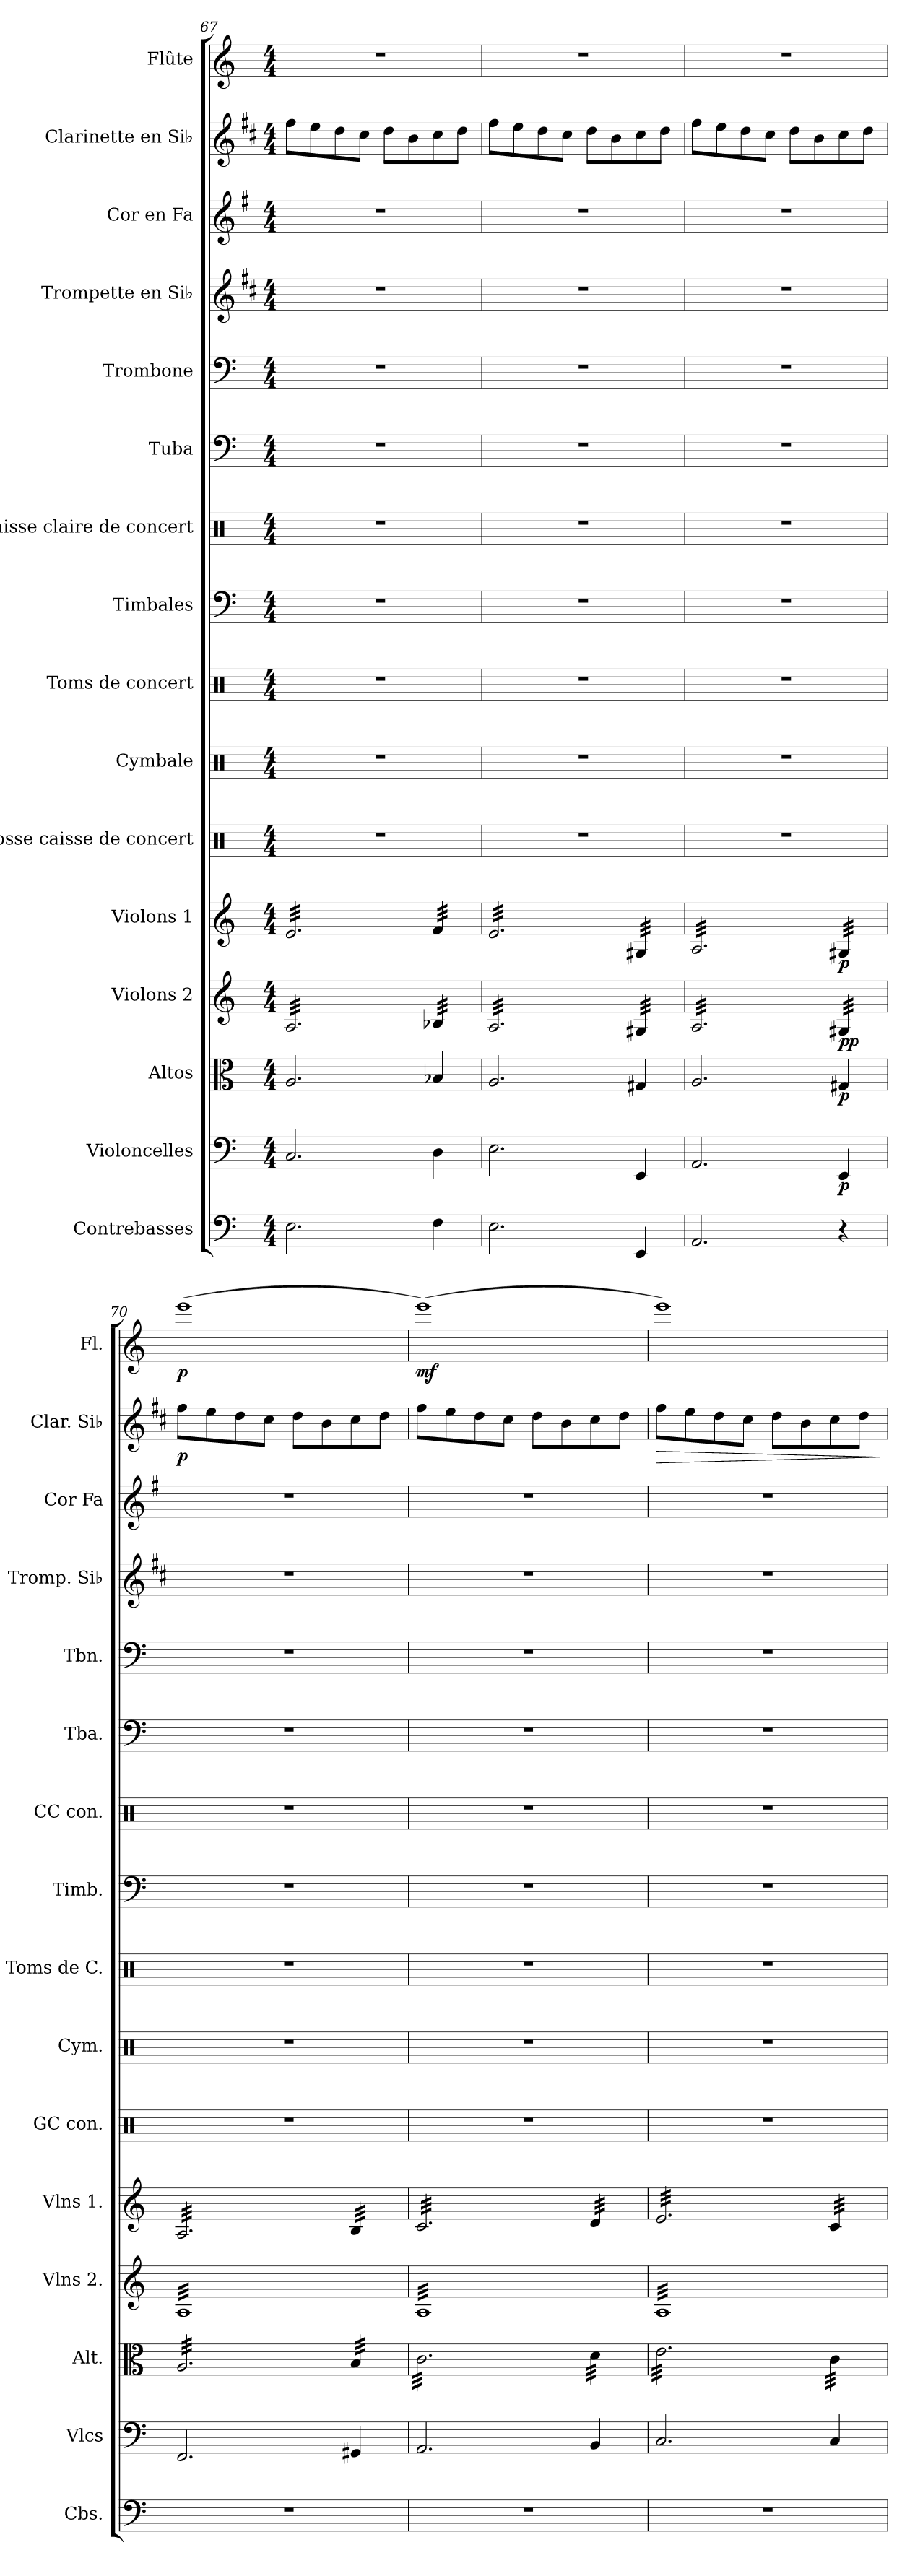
**kern	**kern	**dynam	**kern	**dynam	**kern	**dynam	**kern	**dynam	**kern	**kern	**kern	**kern	**kern	**kern	**kern	**kern	**kern	**kern	**dynam	**kern	**dynam
*part16	*part15	*part15	*part14	*part14	*part13	*part13	*part12	*part12	*part11	*part10	*part9	*part8	*part7	*part6	*part5	*part4	*part3	*part2	*part2	*part1	*part1
*staff16	*staff15	*staff15	*staff14	*staff14	*staff13	*staff13	*staff12	*staff12	*staff11	*staff10	*staff9	*staff8	*staff7	*staff6	*staff5	*staff4	*staff3	*staff2	*staff2	*staff1	*staff1
*I"Contrebasses	*I"Violoncelles	*	*I"Altos	*	*I"Violons 2	*	*I"Violons 1	*	*I"Grosse caisse de concert	*I"Cymbale	*I"Toms de concert	*I"Timbales	*I"Caisse claire de concert	*I"Tuba	*I"Trombone	*I"Trompette en Si♭	*I"Cor en Fa	*I"Clarinette en Si♭	*	*I"Flûte	*
*I'Cbs.	*I'Vlcs	*	*I'Alt.	*	*I'Vlns 2.	*	*I'Vlns 1.	*	*I'GC con.	*I'Cym.	*I'Toms de C.	*I'Timb.	*I'CC con.	*I'Tba.	*I'Tbn.	*I'Tromp. Si♭	*I'Cor Fa	*I'Clar. Si♭	*	*I'Fl.	*
!!LO:PB:g=z
*clefF4	*clefF4	*	*clefC3	*	*clefG2	*	*clefG2	*	*clefX	*clefX	*clefX	*clefF4	*clefX	*clefF4	*clefF4	*clefG2	*clefG2	*clefG2	*	*clefG2	*
*ITrd7c12	*	*	*	*	*	*	*	*	*	*	*	*	*	*	*	*ITrd1c2	*ITrd4c7	*ITrd1c2	*	*	*
*k[]	*k[]	*	*k[]	*	*k[]	*	*k[]	*	*k[]	*k[]	*k[]	*k[]	*k[]	*k[]	*k[]	*k[]	*k[]	*k[]	*	*k[]	*
*M4/4	*M4/4	*	*M4/4	*	*M4/4	*	*M4/4	*	*M4/4	*M4/4	*M4/4	*M4/4	*M4/4	*M4/4	*M4/4	*M4/4	*M4/4	*M4/4	*	*M4/4	*
=67	=67	=67	=67	=67	=67	=67	=67	=67	=67	=67	=67	=67	=67	=67	=67	=67	=67	=67	=67	=67	=67
*	*	*	*	*	*tremolo	*	*	*	*	*	*	*	*	*	*	*	*	*	*	*	*
*	*	*	*	*	*	*	*tremolo	*	*	*	*	*	*	*	*	*	*	*	*	*	*
2.EE\	2.C/	.	2.A/	.	32A/LLL	.	32e/LLL	.	1r	1r	1r	1r	1r	1r	1r	1r	1r	8ee\L	.	1r	.
.	.	.	.	.	32A/	.	32e/	.	.	.	.	.	.	.	.	.	.	.	.	.	.
.	.	.	.	.	32A/	.	32e/	.	.	.	.	.	.	.	.	.	.	.	.	.	.
.	.	.	.	.	32A/	.	32e/	.	.	.	.	.	.	.	.	.	.	.	.	.	.
.	.	.	.	.	32A/	.	32e/	.	.	.	.	.	.	.	.	.	.	8dd\	.	.	.
.	.	.	.	.	32A/	.	32e/	.	.	.	.	.	.	.	.	.	.	.	.	.	.
.	.	.	.	.	32A/	.	32e/	.	.	.	.	.	.	.	.	.	.	.	.	.	.
.	.	.	.	.	32A/	.	32e/	.	.	.	.	.	.	.	.	.	.	.	.	.	.
.	.	.	.	.	32A/	.	32e/	.	.	.	.	.	.	.	.	.	.	8cc\	.	.	.
.	.	.	.	.	32A/	.	32e/	.	.	.	.	.	.	.	.	.	.	.	.	.	.
.	.	.	.	.	32A/	.	32e/	.	.	.	.	.	.	.	.	.	.	.	.	.	.
.	.	.	.	.	32A/	.	32e/	.	.	.	.	.	.	.	.	.	.	.	.	.	.
.	.	.	.	.	32A/	.	32e/	.	.	.	.	.	.	.	.	.	.	8b\J	.	.	.
.	.	.	.	.	32A/	.	32e/	.	.	.	.	.	.	.	.	.	.	.	.	.	.
.	.	.	.	.	32A/	.	32e/	.	.	.	.	.	.	.	.	.	.	.	.	.	.
.	.	.	.	.	32A/	.	32e/	.	.	.	.	.	.	.	.	.	.	.	.	.	.
.	.	.	.	.	32A/	.	32e/	.	.	.	.	.	.	.	.	.	.	8cc\L	.	.	.
.	.	.	.	.	32A/	.	32e/	.	.	.	.	.	.	.	.	.	.	.	.	.	.
.	.	.	.	.	32A/	.	32e/	.	.	.	.	.	.	.	.	.	.	.	.	.	.
.	.	.	.	.	32A/	.	32e/	.	.	.	.	.	.	.	.	.	.	.	.	.	.
.	.	.	.	.	32A/	.	32e/	.	.	.	.	.	.	.	.	.	.	8a\	.	.	.
.	.	.	.	.	32A/	.	32e/	.	.	.	.	.	.	.	.	.	.	.	.	.	.
.	.	.	.	.	32A/	.	32e/	.	.	.	.	.	.	.	.	.	.	.	.	.	.
.	.	.	.	.	32A/JJJ	.	32e/JJJ	.	.	.	.	.	.	.	.	.	.	.	.	.	.
4FF\	4D\	.	4B-X/	.	32B-X/LLL	.	32f/LLL	.	.	.	.	.	.	.	.	.	.	8b\	.	.	.
.	.	.	.	.	32B-X/	.	32f/	.	.	.	.	.	.	.	.	.	.	.	.	.	.
.	.	.	.	.	32B-X/	.	32f/	.	.	.	.	.	.	.	.	.	.	.	.	.	.
.	.	.	.	.	32B-X/	.	32f/	.	.	.	.	.	.	.	.	.	.	.	.	.	.
.	.	.	.	.	32B-X/	.	32f/	.	.	.	.	.	.	.	.	.	.	8cc\J	.	.	.
.	.	.	.	.	32B-X/	.	32f/	.	.	.	.	.	.	.	.	.	.	.	.	.	.
.	.	.	.	.	32B-X/	.	32f/	.	.	.	.	.	.	.	.	.	.	.	.	.	.
.	.	.	.	.	32B-X/JJJ	.	32f/JJJ	.	.	.	.	.	.	.	.	.	.	.	.	.	.
=68	=68	=68	=68	=68	=68	=68	=68	=68	=68	=68	=68	=68	=68	=68	=68	=68	=68	=68	=68	=68	=68
2.EE\	2.E\	.	2.A/	.	32A/LLL	.	32e/LLL	.	1r	1r	1r	1r	1r	1r	1r	1r	1r	8ee\L	.	1r	.
.	.	.	.	.	32A/	.	32e/	.	.	.	.	.	.	.	.	.	.	.	.	.	.
.	.	.	.	.	32A/	.	32e/	.	.	.	.	.	.	.	.	.	.	.	.	.	.
.	.	.	.	.	32A/	.	32e/	.	.	.	.	.	.	.	.	.	.	.	.	.	.
.	.	.	.	.	32A/	.	32e/	.	.	.	.	.	.	.	.	.	.	8dd\	.	.	.
.	.	.	.	.	32A/	.	32e/	.	.	.	.	.	.	.	.	.	.	.	.	.	.
.	.	.	.	.	32A/	.	32e/	.	.	.	.	.	.	.	.	.	.	.	.	.	.
.	.	.	.	.	32A/	.	32e/	.	.	.	.	.	.	.	.	.	.	.	.	.	.
.	.	.	.	.	32A/	.	32e/	.	.	.	.	.	.	.	.	.	.	8cc\	.	.	.
.	.	.	.	.	32A/	.	32e/	.	.	.	.	.	.	.	.	.	.	.	.	.	.
.	.	.	.	.	32A/	.	32e/	.	.	.	.	.	.	.	.	.	.	.	.	.	.
.	.	.	.	.	32A/	.	32e/	.	.	.	.	.	.	.	.	.	.	.	.	.	.
.	.	.	.	.	32A/	.	32e/	.	.	.	.	.	.	.	.	.	.	8b\J	.	.	.
.	.	.	.	.	32A/	.	32e/	.	.	.	.	.	.	.	.	.	.	.	.	.	.
.	.	.	.	.	32A/	.	32e/	.	.	.	.	.	.	.	.	.	.	.	.	.	.
.	.	.	.	.	32A/	.	32e/	.	.	.	.	.	.	.	.	.	.	.	.	.	.
.	.	.	.	.	32A/	.	32e/	.	.	.	.	.	.	.	.	.	.	8cc\L	.	.	.
.	.	.	.	.	32A/	.	32e/	.	.	.	.	.	.	.	.	.	.	.	.	.	.
.	.	.	.	.	32A/	.	32e/	.	.	.	.	.	.	.	.	.	.	.	.	.	.
.	.	.	.	.	32A/	.	32e/	.	.	.	.	.	.	.	.	.	.	.	.	.	.
.	.	.	.	.	32A/	.	32e/	.	.	.	.	.	.	.	.	.	.	8a\	.	.	.
.	.	.	.	.	32A/	.	32e/	.	.	.	.	.	.	.	.	.	.	.	.	.	.
.	.	.	.	.	32A/	.	32e/	.	.	.	.	.	.	.	.	.	.	.	.	.	.
.	.	.	.	.	32A/JJJ	.	32e/JJJ	.	.	.	.	.	.	.	.	.	.	.	.	.	.
4EEE/	4EE/	.	4G#X/	.	32G#X/LLL	.	32G#X/LLL	.	.	.	.	.	.	.	.	.	.	8b\	.	.	.
.	.	.	.	.	32G#X/	.	32G#X/	.	.	.	.	.	.	.	.	.	.	.	.	.	.
.	.	.	.	.	32G#X/	.	32G#X/	.	.	.	.	.	.	.	.	.	.	.	.	.	.
.	.	.	.	.	32G#X/	.	32G#X/	.	.	.	.	.	.	.	.	.	.	.	.	.	.
.	.	.	.	.	32G#X/	.	32G#X/	.	.	.	.	.	.	.	.	.	.	8cc\J	.	.	.
.	.	.	.	.	32G#X/	.	32G#X/	.	.	.	.	.	.	.	.	.	.	.	.	.	.
.	.	.	.	.	32G#X/	.	32G#X/	.	.	.	.	.	.	.	.	.	.	.	.	.	.
.	.	.	.	.	32G#X/JJJ	.	32G#X/JJJ	.	.	.	.	.	.	.	.	.	.	.	.	.	.
=69	=69	=69	=69	=69	=69	=69	=69	=69	=69	=69	=69	=69	=69	=69	=69	=69	=69	=69	=69	=69	=69
2.AAA/	2.AA/	.	2.A/	.	32A/LLL	.	32A/LLL	.	1r	1r	1r	1r	1r	1r	1r	1r	1r	8ee\L	.	1r	.
.	.	.	.	.	32A/	.	32A/	.	.	.	.	.	.	.	.	.	.	.	.	.	.
.	.	.	.	.	32A/	.	32A/	.	.	.	.	.	.	.	.	.	.	.	.	.	.
.	.	.	.	.	32A/	.	32A/	.	.	.	.	.	.	.	.	.	.	.	.	.	.
.	.	.	.	.	32A/	.	32A/	.	.	.	.	.	.	.	.	.	.	8dd\	.	.	.
.	.	.	.	.	32A/	.	32A/	.	.	.	.	.	.	.	.	.	.	.	.	.	.
.	.	.	.	.	32A/	.	32A/	.	.	.	.	.	.	.	.	.	.	.	.	.	.
.	.	.	.	.	32A/	.	32A/	.	.	.	.	.	.	.	.	.	.	.	.	.	.
.	.	.	.	.	32A/	.	32A/	.	.	.	.	.	.	.	.	.	.	8cc\	.	.	.
.	.	.	.	.	32A/	.	32A/	.	.	.	.	.	.	.	.	.	.	.	.	.	.
.	.	.	.	.	32A/	.	32A/	.	.	.	.	.	.	.	.	.	.	.	.	.	.
.	.	.	.	.	32A/	.	32A/	.	.	.	.	.	.	.	.	.	.	.	.	.	.
.	.	.	.	.	32A/	.	32A/	.	.	.	.	.	.	.	.	.	.	8b\J	.	.	.
.	.	.	.	.	32A/	.	32A/	.	.	.	.	.	.	.	.	.	.	.	.	.	.
.	.	.	.	.	32A/	.	32A/	.	.	.	.	.	.	.	.	.	.	.	.	.	.
.	.	.	.	.	32A/	.	32A/	.	.	.	.	.	.	.	.	.	.	.	.	.	.
.	.	.	.	.	32A/	.	32A/	.	.	.	.	.	.	.	.	.	.	8cc\L	.	.	.
.	.	.	.	.	32A/	.	32A/	.	.	.	.	.	.	.	.	.	.	.	.	.	.
.	.	.	.	.	32A/	.	32A/	.	.	.	.	.	.	.	.	.	.	.	.	.	.
.	.	.	.	.	32A/	.	32A/	.	.	.	.	.	.	.	.	.	.	.	.	.	.
.	.	.	.	.	32A/	.	32A/	.	.	.	.	.	.	.	.	.	.	8a\	.	.	.
.	.	.	.	.	32A/	.	32A/	.	.	.	.	.	.	.	.	.	.	.	.	.	.
.	.	.	.	.	32A/	.	32A/	.	.	.	.	.	.	.	.	.	.	.	.	.	.
.	.	.	.	.	32A/JJJ	.	32A/JJJ	.	.	.	.	.	.	.	.	.	.	.	.	.	.
!	!	!LO:DY:b	!	!LO:DY:b	!	!LO:DY:b	!	!LO:DY:b	!	!	!	!	!	!	!	!	!	!	!	!	!
4r	4EE/	p	4G#X/	p	32G#X/LLL	pp	32G#X/LLL	p	.	.	.	.	.	.	.	.	.	8b\	.	.	.
.	.	.	.	.	32G#X/	.	32G#X/	.	.	.	.	.	.	.	.	.	.	.	.	.	.
.	.	.	.	.	32G#X/	.	32G#X/	.	.	.	.	.	.	.	.	.	.	.	.	.	.
.	.	.	.	.	32G#X/	.	32G#X/	.	.	.	.	.	.	.	.	.	.	.	.	.	.
.	.	.	.	.	32G#X/	.	32G#X/	.	.	.	.	.	.	.	.	.	.	8cc\J	.	.	.
.	.	.	.	.	32G#X/	.	32G#X/	.	.	.	.	.	.	.	.	.	.	.	.	.	.
.	.	.	.	.	32G#X/	.	32G#X/	.	.	.	.	.	.	.	.	.	.	.	.	.	.
.	.	.	.	.	32G#X/JJJ	.	32G#X/JJJ	.	.	.	.	.	.	.	.	.	.	.	.	.	.
=70	=70	=70	=70	=70	=70	=70	=70	=70	=70	=70	=70	=70	=70	=70	=70	=70	=70	=70	=70	=70	=70
!	!	!	!	!	!	!	!	!	!	!	!	!	!	!	!	!	!	!	!LO:DY:b	!	!LO:DY:b
*	*	*	*tremolo	*	*	*	*	*	*	*	*	*	*	*	*	*	*	*	*	*	*
1r	2.FF/	.	32A/LLL	.	32ALLL	.	32A/LLL	.	1r	1r	1r	1r	1r	1r	1r	1r	1r	8ee\L	p	(>1eee	p
.	.	.	32A/	.	32A	.	32A/	.	.	.	.	.	.	.	.	.	.	.	.	.	.
.	.	.	32A/	.	32A	.	32A/	.	.	.	.	.	.	.	.	.	.	.	.	.	.
.	.	.	32A/	.	32A	.	32A/	.	.	.	.	.	.	.	.	.	.	.	.	.	.
.	.	.	32A/	.	32A	.	32A/	.	.	.	.	.	.	.	.	.	.	8dd\	.	.	.
.	.	.	32A/	.	32A	.	32A/	.	.	.	.	.	.	.	.	.	.	.	.	.	.
.	.	.	32A/	.	32A	.	32A/	.	.	.	.	.	.	.	.	.	.	.	.	.	.
.	.	.	32A/	.	32A	.	32A/	.	.	.	.	.	.	.	.	.	.	.	.	.	.
.	.	.	32A/	.	32A	.	32A/	.	.	.	.	.	.	.	.	.	.	8cc\	.	.	.
.	.	.	32A/	.	32A	.	32A/	.	.	.	.	.	.	.	.	.	.	.	.	.	.
.	.	.	32A/	.	32A	.	32A/	.	.	.	.	.	.	.	.	.	.	.	.	.	.
.	.	.	32A/	.	32A	.	32A/	.	.	.	.	.	.	.	.	.	.	.	.	.	.
.	.	.	32A/	.	32A	.	32A/	.	.	.	.	.	.	.	.	.	.	8b\J	.	.	.
.	.	.	32A/	.	32A	.	32A/	.	.	.	.	.	.	.	.	.	.	.	.	.	.
.	.	.	32A/	.	32A	.	32A/	.	.	.	.	.	.	.	.	.	.	.	.	.	.
.	.	.	32A/	.	32A	.	32A/	.	.	.	.	.	.	.	.	.	.	.	.	.	.
.	.	.	32A/	.	32A	.	32A/	.	.	.	.	.	.	.	.	.	.	8cc\L	.	.	.
.	.	.	32A/	.	32A	.	32A/	.	.	.	.	.	.	.	.	.	.	.	.	.	.
.	.	.	32A/	.	32A	.	32A/	.	.	.	.	.	.	.	.	.	.	.	.	.	.
.	.	.	32A/	.	32A	.	32A/	.	.	.	.	.	.	.	.	.	.	.	.	.	.
.	.	.	32A/	.	32A	.	32A/	.	.	.	.	.	.	.	.	.	.	8a\	.	.	.
.	.	.	32A/	.	32A	.	32A/	.	.	.	.	.	.	.	.	.	.	.	.	.	.
.	.	.	32A/	.	32A	.	32A/	.	.	.	.	.	.	.	.	.	.	.	.	.	.
.	.	.	32A/JJJ	.	32A	.	32A/JJJ	.	.	.	.	.	.	.	.	.	.	.	.	.	.
.	4GG#X/	.	32B/LLL	.	32A	.	32B/LLL	.	.	.	.	.	.	.	.	.	.	8b\	.	.	.
.	.	.	32B/	.	32A	.	32B/	.	.	.	.	.	.	.	.	.	.	.	.	.	.
.	.	.	32B/	.	32A	.	32B/	.	.	.	.	.	.	.	.	.	.	.	.	.	.
.	.	.	32B/	.	32A	.	32B/	.	.	.	.	.	.	.	.	.	.	.	.	.	.
.	.	.	32B/	.	32A	.	32B/	.	.	.	.	.	.	.	.	.	.	8cc\J	.	.	.
.	.	.	32B/	.	32A	.	32B/	.	.	.	.	.	.	.	.	.	.	.	.	.	.
.	.	.	32B/	.	32A	.	32B/	.	.	.	.	.	.	.	.	.	.	.	.	.	.
.	.	.	32B/JJJ	.	32AJJJ	.	32B/JJJ	.	.	.	.	.	.	.	.	.	.	.	.	.	.
!!LO:PB:g=z
=71	=71	=71	=71	=71	=71	=71	=71	=71	=71	=71	=71	=71	=71	=71	=71	=71	=71	=71	=71	=71	=71
!	!	!	!	!	!	!	!	!	!	!	!	!	!	!	!	!	!	!	!	!	!LO:DY:b
1r	2.AA/	.	32c\LLL	.	32ALLL	.	32c/LLL	.	1r	1r	1r	1r	1r	1r	1r	1r	1r	8ee\L	.	(>1eee)	mf
.	.	.	32c\	.	32A	.	32c/	.	.	.	.	.	.	.	.	.	.	.	.	.	.
.	.	.	32c\	.	32A	.	32c/	.	.	.	.	.	.	.	.	.	.	.	.	.	.
.	.	.	32c\	.	32A	.	32c/	.	.	.	.	.	.	.	.	.	.	.	.	.	.
.	.	.	32c\	.	32A	.	32c/	.	.	.	.	.	.	.	.	.	.	8dd\	.	.	.
.	.	.	32c\	.	32A	.	32c/	.	.	.	.	.	.	.	.	.	.	.	.	.	.
.	.	.	32c\	.	32A	.	32c/	.	.	.	.	.	.	.	.	.	.	.	.	.	.
.	.	.	32c\	.	32A	.	32c/	.	.	.	.	.	.	.	.	.	.	.	.	.	.
.	.	.	32c\	.	32A	.	32c/	.	.	.	.	.	.	.	.	.	.	8cc\	.	.	.
.	.	.	32c\	.	32A	.	32c/	.	.	.	.	.	.	.	.	.	.	.	.	.	.
.	.	.	32c\	.	32A	.	32c/	.	.	.	.	.	.	.	.	.	.	.	.	.	.
.	.	.	32c\	.	32A	.	32c/	.	.	.	.	.	.	.	.	.	.	.	.	.	.
.	.	.	32c\	.	32A	.	32c/	.	.	.	.	.	.	.	.	.	.	8b\J	.	.	.
.	.	.	32c\	.	32A	.	32c/	.	.	.	.	.	.	.	.	.	.	.	.	.	.
.	.	.	32c\	.	32A	.	32c/	.	.	.	.	.	.	.	.	.	.	.	.	.	.
.	.	.	32c\	.	32A	.	32c/	.	.	.	.	.	.	.	.	.	.	.	.	.	.
.	.	.	32c\	.	32A	.	32c/	.	.	.	.	.	.	.	.	.	.	8cc\L	.	.	.
.	.	.	32c\	.	32A	.	32c/	.	.	.	.	.	.	.	.	.	.	.	.	.	.
.	.	.	32c\	.	32A	.	32c/	.	.	.	.	.	.	.	.	.	.	.	.	.	.
.	.	.	32c\	.	32A	.	32c/	.	.	.	.	.	.	.	.	.	.	.	.	.	.
.	.	.	32c\	.	32A	.	32c/	.	.	.	.	.	.	.	.	.	.	8a\	.	.	.
.	.	.	32c\	.	32A	.	32c/	.	.	.	.	.	.	.	.	.	.	.	.	.	.
.	.	.	32c\	.	32A	.	32c/	.	.	.	.	.	.	.	.	.	.	.	.	.	.
.	.	.	32c\JJJ	.	32A	.	32c/JJJ	.	.	.	.	.	.	.	.	.	.	.	.	.	.
.	4BB/	.	32d\LLL	.	32A	.	32d/LLL	.	.	.	.	.	.	.	.	.	.	8b\	.	.	.
.	.	.	32d\	.	32A	.	32d/	.	.	.	.	.	.	.	.	.	.	.	.	.	.
.	.	.	32d\	.	32A	.	32d/	.	.	.	.	.	.	.	.	.	.	.	.	.	.
.	.	.	32d\	.	32A	.	32d/	.	.	.	.	.	.	.	.	.	.	.	.	.	.
.	.	.	32d\	.	32A	.	32d/	.	.	.	.	.	.	.	.	.	.	8cc\J	.	.	.
.	.	.	32d\	.	32A	.	32d/	.	.	.	.	.	.	.	.	.	.	.	.	.	.
.	.	.	32d\	.	32A	.	32d/	.	.	.	.	.	.	.	.	.	.	.	.	.	.
.	.	.	32d\JJJ	.	32AJJJ	.	32d/JJJ	.	.	.	.	.	.	.	.	.	.	.	.	.	.
=72	=72	=72	=72	=72	=72	=72	=72	=72	=72	=72	=72	=72	=72	=72	=72	=72	=72	=72	=72	=72	=72
!	!	!	!	!	!	!	!	!	!	!	!	!	!	!	!	!	!	!	!LO:HP:b	!	!
1r	2.C/	.	32e\LLL	.	32ALLL	.	32e/LLL	.	1r	1r	1r	1r	1r	1r	1r	1r	1r	8ee\L	>	1eee)	.
.	.	.	32e\	.	32A	.	32e/	.	.	.	.	.	.	.	.	.	.	.	.	.	.
.	.	.	32e\	.	32A	.	32e/	.	.	.	.	.	.	.	.	.	.	.	.	.	.
.	.	.	32e\	.	32A	.	32e/	.	.	.	.	.	.	.	.	.	.	.	.	.	.
.	.	.	32e\	.	32A	.	32e/	.	.	.	.	.	.	.	.	.	.	8dd\	.	.	.
.	.	.	32e\	.	32A	.	32e/	.	.	.	.	.	.	.	.	.	.	.	.	.	.
.	.	.	32e\	.	32A	.	32e/	.	.	.	.	.	.	.	.	.	.	.	.	.	.
.	.	.	32e\	.	32A	.	32e/	.	.	.	.	.	.	.	.	.	.	.	.	.	.
.	.	.	32e\	.	32A	.	32e/	.	.	.	.	.	.	.	.	.	.	8cc\	.	.	.
.	.	.	32e\	.	32A	.	32e/	.	.	.	.	.	.	.	.	.	.	.	.	.	.
.	.	.	32e\	.	32A	.	32e/	.	.	.	.	.	.	.	.	.	.	.	.	.	.
.	.	.	32e\	.	32A	.	32e/	.	.	.	.	.	.	.	.	.	.	.	.	.	.
.	.	.	32e\	.	32A	.	32e/	.	.	.	.	.	.	.	.	.	.	8b\J	.	.	.
.	.	.	32e\	.	32A	.	32e/	.	.	.	.	.	.	.	.	.	.	.	.	.	.
.	.	.	32e\	.	32A	.	32e/	.	.	.	.	.	.	.	.	.	.	.	.	.	.
.	.	.	32e\	.	32A	.	32e/	.	.	.	.	.	.	.	.	.	.	.	.	.	.
.	.	.	32e\	.	32A	.	32e/	.	.	.	.	.	.	.	.	.	.	8cc\L	.	.	.
.	.	.	32e\	.	32A	.	32e/	.	.	.	.	.	.	.	.	.	.	.	.	.	.
.	.	.	32e\	.	32A	.	32e/	.	.	.	.	.	.	.	.	.	.	.	.	.	.
.	.	.	32e\	.	32A	.	32e/	.	.	.	.	.	.	.	.	.	.	.	.	.	.
.	.	.	32e\	.	32A	.	32e/	.	.	.	.	.	.	.	.	.	.	8a\	.	.	.
.	.	.	32e\	.	32A	.	32e/	.	.	.	.	.	.	.	.	.	.	.	.	.	.
.	.	.	32e\	.	32A	.	32e/	.	.	.	.	.	.	.	.	.	.	.	.	.	.
.	.	.	32e\JJJ	.	32A	.	32e/JJJ	.	.	.	.	.	.	.	.	.	.	.	.	.	.
.	4C/	.	32c\LLL	.	32A	.	32c/LLL	.	.	.	.	.	.	.	.	.	.	8b\	.	.	.
.	.	.	32c\	.	32A	.	32c/	.	.	.	.	.	.	.	.	.	.	.	.	.	.
.	.	.	32c\	.	32A	.	32c/	.	.	.	.	.	.	.	.	.	.	.	.	.	.
.	.	.	32c\	.	32A	.	32c/	.	.	.	.	.	.	.	.	.	.	.	.	.	.
.	.	.	32c\	.	32A	.	32c/	.	.	.	.	.	.	.	.	.	.	8cc\J	.	.	.
.	.	.	32c\	.	32A	.	32c/	.	.	.	.	.	.	.	.	.	.	.	.	.	.
.	.	.	32c\	.	32A	.	32c/	.	.	.	.	.	.	.	.	.	.	.	.	.	.
.	.	.	32c\JJJ	.	32AJJJ	.	32c/JJJ	.	.	.	.	.	.	.	.	.	.	.	.	.	.
*	*	*	*	*	*	*	*Xtremolo	*	*	*	*	*	*	*	*	*	*	*	*	*	*
*	*	*	*	*	*Xtremolo	*	*	*	*	*	*	*	*	*	*	*	*	*	*	*	*
*	*	*	*Xtremolo	*	*	*	*	*	*	*	*	*	*	*	*	*	*	*	*	*	*
.	.	.	.	.	.	.	.	.	.	.	.	.	.	.	.	.	.	.	]	.	.
=	=	=	=	=	=	=	=	=	=	=	=	=	=	=	=	=	=	=	=	=	=
*-	*-	*-	*-	*-	*-	*-	*-	*-	*-	*-	*-	*-	*-	*-	*-	*-	*-	*-	*-	*-	*-
